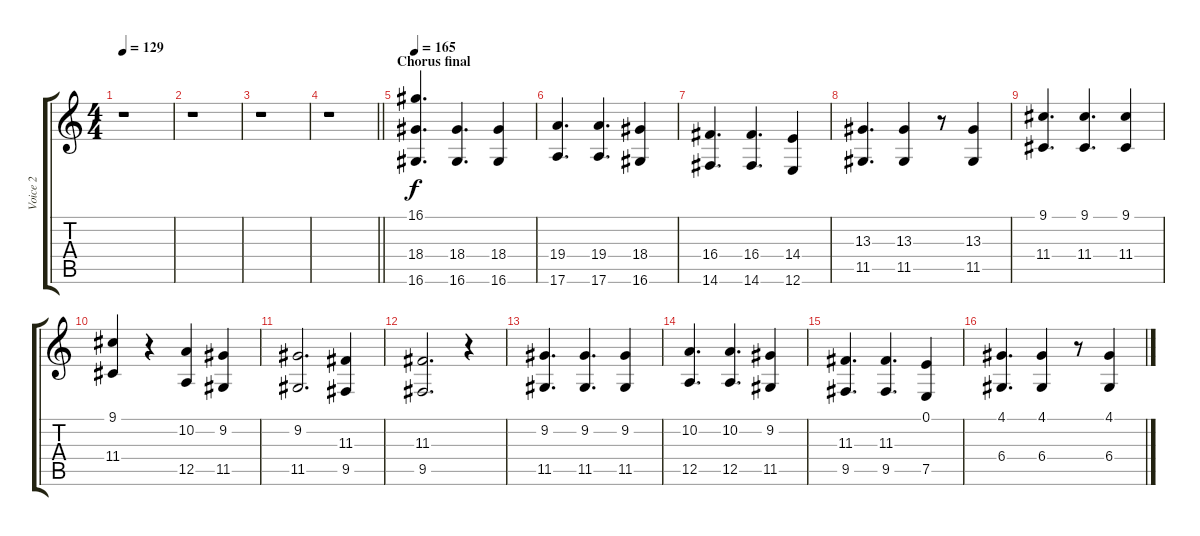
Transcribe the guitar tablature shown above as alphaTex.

\track ("Voice 2" "Voice 2") {instrument trumpet}
\staff {score tabs}
\tuning (E4 B3 G3 D3 A2 E2) {hide}
\ts (4 4)
\tempo 129
\clef g2
\ks c
r.1{dy f} |
r.1 |
r.1 |
\barLineRight lightlight
r.1 |
\section ("" "Chorus final")
\tempo 165
(16.1 18.4 16.6).4{d} (18.4 16.6).4{d} (18.4 16.6).4 |
(19.4 17.6).4{d} (19.4 17.6).4{d} (18.4 16.6).4 |
(16.4 14.6).4{d} (16.4 14.6).4{d} (14.4 12.6).4 |
(13.3 11.5).4{d} (13.3 11.5).4 r.8 (13.3 11.5).4 |
(9.1 11.4).4{d} (9.1 11.4).4{d} (9.1 11.4).4 |
(9.1 11.4).4 r.4 (10.2 12.5).4 (9.2 11.5).4 |
(9.2 11.5).2{d} (11.3 9.5).4 |
(11.3 9.5).2{d} r.4 |
(9.2 11.5).4{d} (9.2 11.5).4{d} (9.2 11.5).4 |
(10.2 12.5).4{d} (10.2 12.5).4{d} (9.2 11.5).4 |
(11.3 9.5).4{d} (11.3 9.5).4{d} (0.1 7.5).4 |
(4.1 6.4).4{d} (4.1 6.4).4 r.8 (4.1 6.4).4
